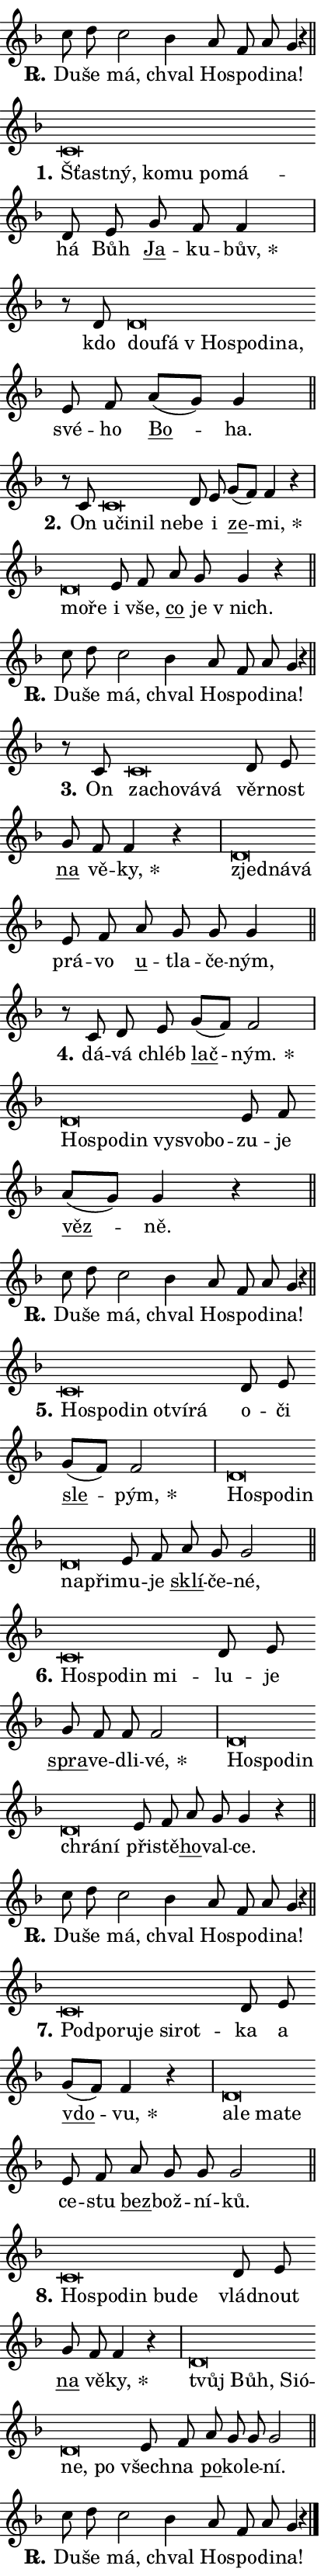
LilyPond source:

\version "2.24.0"
\header { tagline = "" }
\paper {
  indent = 0\cm
  top-margin = 0\cm
  right-margin = 0.13\cm % to fit lyric hyphens
  bottom-margin = 0\cm
  left-margin = 0\cm
  paper-width = 7\cm
  page-breaking = #ly:one-page-breaking
  system-system-spacing.basic-distance = #11
  score-system-spacing.basic-distance = #11
  ragged-last = ##f
}


%% Author: Thomas Morley
%% https://lists.gnu.org/archive/html/lilypond-user/2020-05/msg00002.html
#(define (line-position grob)
"Returns position of @var[grob} in current system:
   @code{'start}, if at first time-step
   @code{'end}, if at last time-step
   @code{'middle} otherwise
"
  (let* ((col (ly:item-get-column grob))
         (ln (ly:grob-object col 'left-neighbor))
         (rn (ly:grob-object col 'right-neighbor))
         (col-to-check-left (if (ly:grob? ln) ln col))
         (col-to-check-right (if (ly:grob? rn) rn col))
         (break-dir-left
           (and
             (ly:grob-property col-to-check-left 'non-musical #f)
             (ly:item-break-dir col-to-check-left)))
         (break-dir-right
           (and
             (ly:grob-property col-to-check-right 'non-musical #f)
             (ly:item-break-dir col-to-check-right))))
        (cond ((eqv? 1 break-dir-left) 'start)
              ((eqv? -1 break-dir-right) 'end)
              (else 'middle))))

#(define (tranparent-at-line-position vctor)
  (lambda (grob)
  "Relying on @code{line-position} select the relevant enry from @var{vctor}.
Used to determine transparency,"
    (case (line-position grob)
      ((end) (not (vector-ref vctor 0)))
      ((middle) (not (vector-ref vctor 1)))
      ((start) (not (vector-ref vctor 2))))))

noteHeadBreakVisibility =
#(define-music-function (break-visibility)(vector?)
"Makes @code{NoteHead}s transparent relying on @var{break-visibility}"
#{
  \override NoteHead.transparent =
    #(tranparent-at-line-position break-visibility)
#})

#(define delete-ledgers-for-transparent-note-heads
  (lambda (grob)
    "Reads whether a @code{NoteHead} is transparent.
If so this @code{NoteHead} is removed from @code{'note-heads} from
@var{grob}, which is supposed to be @code{LedgerLineSpanner}.
As a result ledgers are not printed for this @code{NoteHead}"
    (let* ((nhds-array (ly:grob-object grob 'note-heads))
           (nhds-list
             (if (ly:grob-array? nhds-array)
                 (ly:grob-array->list nhds-array)
                 '()))
           ;; Relies on the transparent-property being done before
           ;; Staff.LedgerLineSpanner.after-line-breaking is executed.
           ;; This is fragile ...
           (to-keep
             (remove
               (lambda (nhd)
                 (ly:grob-property nhd 'transparent #f))
               nhds-list)))
      ;; TODO find a better method to iterate over grob-arrays, similiar
      ;; to filter/remove etc for lists
      ;; For now rebuilt from scratch
      (set! (ly:grob-object grob 'note-heads)  '())
      (for-each
        (lambda (nhd)
          (ly:pointer-group-interface::add-grob grob 'note-heads nhd))
        to-keep))))

squashNotes = {
  \override NoteHead.X-extent = #'(-0.2 . 0.2)
  \override NoteHead.Y-extent = #'(-0.75 . 0)
  \override NoteHead.stencil =
    #(lambda (grob)
       (let ((pos (ly:grob-property grob 'staff-position)))
         (begin
           (if (< pos -7) (display "ERROR: Lower brevis then expected\n") (display "OK: Expected brevis position\n"))
           (if (<= pos -6) ly:text-interface::print ly:note-head::print))))
}
unSquashNotes = {
  \revert NoteHead.X-extent
  \revert NoteHead.Y-extent
  \revert NoteHead.stencil
}

hideNotes = \noteHeadBreakVisibility #begin-of-line-visible
unHideNotes = \noteHeadBreakVisibility #all-visible

% work-around for resetting accidentals
% https://lilypond.org/doc/v2.23/Documentation/notation/displaying-rhythms#unmetered-music
cadenzaMeasure = {
  \cadenzaOff
  \partial 1024 s1024
  \cadenzaOn
}

#(define-markup-command (accent layout props text) (markup?)
  "Underline accented syllable"
  (interpret-markup layout props
    #{\markup \override #'(offset . 4.3) \underline { #text }#}))

responsum = \markup \concat {
  "R" \hspace #-1.05 \path #0.1 #'((moveto 0 0.07) (lineto 0.9 0.8)) \hspace #0.05 "."
}

spaceSize = #0.6828661417322834 % exact space size for TeX Gyre Schola

\layout {
  \context {
    \Staff
    \remove "Time_signature_engraver"
    \override LedgerLineSpanner.after-line-breaking = #delete-ledgers-for-transparent-note-heads
  }
  \context {
    \Lyrics {
      \override LyricSpace.minimum-distance = \spaceSize
      \override LyricText.font-name = #"TeX Gyre Schola"
      \override LyricText.font-size = 1
      \override StanzaNumber.font-name = #"TeX Gyre Schola Bold"
      \override StanzaNumber.font-size = 1
    }
  }
  \context {
    \Score 
    \override NoteHead.text =
      #(lambda (grob) 
        (let ((pos (ly:grob-property grob 'staff-position)))
          #{\markup {
            \combine
              \halign #-0.55 \raise #(if (= pos -6) 0 0.5) \override #'(thickness . 2) \draw-line #'(3.2 . 0)
              \musicglyph "noteheads.sM1"
          }#}))
  }
}

% magnetic-lyrics.ily
%
%   written by
%     Jean Abou Samra <jean@abou-samra.fr>
%     Werner Lemberg <wl@gnu.org>
%
%   adapted by
%     Jiri Hon <jiri.hon@gmail.com>
%
% Version 2022-Apr-15

% https://www.mail-archive.com/lilypond-user@gnu.org/msg149350.html

#(define (Left_hyphen_pointer_engraver context)
   "Collect syllable-hyphen-syllable occurrences in lyrics and store
them in properties.  This engraver only looks to the left.  For
example, if the lyrics input is @code{foo -- bar}, it does the
following.

@itemize @bullet
@item
Set the @code{text} property of the @code{LyricHyphen} grob between
@q{foo} and @q{bar} to @code{foo}.

@item
Set the @code{left-hyphen} property of the @code{LyricText} grob with
text @q{foo} to the @code{LyricHyphen} grob between @q{foo} and
@q{bar}.
@end itemize

Use this auxiliary engraver in combination with the
@code{lyric-@/text::@/apply-@/magnetic-@/offset!} hook."
   (let ((hyphen #f)
         (text #f))
     (make-engraver
      (acknowledgers
       ((lyric-syllable-interface engraver grob source-engraver)
        (set! text grob)))
      (end-acknowledgers
       ((lyric-hyphen-interface engraver grob source-engraver)
        ;(when (not (grob::has-interface grob 'lyric-space-interface))
          (set! hyphen grob)));)
      ((stop-translation-timestep engraver)
       (when (and text hyphen)
         (ly:grob-set-object! text 'left-hyphen hyphen))
       (set! text #f)
       (set! hyphen #f)))))

#(define (lyric-text::apply-magnetic-offset! grob)
   "If the space between two syllables is less than the value in
property @code{LyricText@/.details@/.squash-threshold}, move the right
syllable to the left so that it gets concatenated with the left
syllable.

Use this function as a hook for
@code{LyricText@/.after-@/line-@/breaking} if the
@code{Left_@/hyphen_@/pointer_@/engraver} is active."
   (let ((hyphen (ly:grob-object grob 'left-hyphen #f)))
     (when hyphen
       (let ((left-text (ly:spanner-bound hyphen LEFT)))
         (when (grob::has-interface left-text 'lyric-syllable-interface)
           (let* ((common (ly:grob-common-refpoint grob left-text X))
                  (this-x-ext (ly:grob-extent grob common X))
                  (left-x-ext
                   (begin
                     ;; Trigger magnetism for left-text.
                     (ly:grob-property left-text 'after-line-breaking)
                     (ly:grob-extent left-text common X)))
                  ;; `delta` is the gap width between two syllables.
                  (delta (- (interval-start this-x-ext)
                            (interval-end left-x-ext)))
                  (details (ly:grob-property grob 'details))
                  (threshold (assoc-get 'squash-threshold details 0.2)))
             (when (< delta threshold)
               (let* (;; We have to manipulate the input text so that
                      ;; ligatures crossing syllable boundaries are not
                      ;; disabled.  For languages based on the Latin
                      ;; script this is essentially a beautification.
                      ;; However, for non-Western scripts it can be a
                      ;; necessity.
                      (lt (ly:grob-property left-text 'text))
                      (rt (ly:grob-property grob 'text))
                      (is-space (grob::has-interface hyphen 'lyric-space-interface))
                      (space (if is-space " " ""))
                      (extra-delta (if is-space spaceSize 0))
                      ;; Append new syllable.
                      (ltrt-space (if (and (string? lt) (string? rt))
                                (string-append lt space rt)
                                (make-concat-markup (list lt space rt))))
                      ;; Right-align `ltrt` to the right side.
                      (ltrt-space-markup (grob-interpret-markup
                               grob
                               (make-translate-markup
                                (cons (interval-length this-x-ext) 0)
                                (make-right-align-markup ltrt-space)))))
                 (begin
                   ;; Don't print `left-text`.
                   (ly:grob-set-property! left-text 'stencil #f)
                   ;; Set text and stencil (which holds all collected
                   ;; syllables so far) and shift it to the left.
                   (ly:grob-set-property! grob 'text ltrt-space)
                   (ly:grob-set-property! grob 'stencil ltrt-space-markup)
                   (ly:grob-translate-axis! grob (- (- delta extra-delta)) X))))))))))


#(define (lyric-hyphen::displace-bounds-first grob)
   ;; Make very sure this callback isn't triggered too early.
   (let ((left (ly:spanner-bound grob LEFT))
         (right (ly:spanner-bound grob RIGHT)))
     (ly:grob-property left 'after-line-breaking)
     (ly:grob-property right 'after-line-breaking)
     (ly:lyric-hyphen::print grob)))

squashThreshold = #0.4

\layout {
  \context {
    \Lyrics
    \consists #Left_hyphen_pointer_engraver
    \override LyricText.after-line-breaking =
      #lyric-text::apply-magnetic-offset!
    \override LyricHyphen.stencil = #lyric-hyphen::displace-bounds-first
    \override LyricText.details.squash-threshold = \squashThreshold
    \override LyricHyphen.minimum-distance = 0
    \override LyricHyphen.minimum-length = \squashThreshold
  }
}

squashText = \override LyricText.details.squash-threshold = 9999
unSquashText = \override LyricText.details.squash-threshold = \squashThreshold

leftText = \override LyricText.self-alignment-X = #LEFT
unLeftText = \revert LyricText.self-alignment-X

starOffset = #(lambda (grob) 
                (let ((x_offset (ly:self-alignment-interface::aligned-on-x-parent grob)))
                  (if (= x_offset 0) 0 (+ x_offset 1.2))))

star = #(define-music-function (syllable)(string?)
"Append star separator at the end of a syllable"
#{
  \once \override LyricText.X-offset = #starOffset
  \lyricmode { \markup {
    #syllable
    \override #'((font-name . "TeX Gyre Schola Bold")) \hspace #0.2 \lower #0.65 \larger "*"
  } }
#})

starAccent = #(define-music-function (syllable)(string?)
"Append star separator at the end of a syllable and make accent"
#{
  \once \override LyricText.X-offset = #starOffset
  \lyricmode { \markup {
    \accent #syllable
    \override #'((font-name . "TeX Gyre Schola Bold")) \hspace #0.2 \lower #0.65 \larger "*"
  } }
#})

breath = #(define-music-function (syllable)(string?)
"Append breathing indicator at the end of a syllable"
#{
  \lyricmode { \markup { #syllable "+" } }
#})

optionalBreath = #(define-music-function (syllable)(string?)
"Append optional breathing indicator at the end of a syllable"
#{
  \lyricmode { \markup { #syllable "(+)" } }
#})


\score {
    <<
        \new Voice = "melody" { \cadenzaOn \key f \major \relative { c''8 d c2 bes4 a8 f a g4 r \cadenzaMeasure \bar "||" \break } }
        \new Lyrics \lyricsto "melody" { \lyricmode { \set stanza = \responsum
Du -- še má, chval Ho -- spo -- di -- na! } }
    >>
    \layout {}
}

\score {
    <<
        \new Voice = "melody" { \cadenzaOn \key f \major \relative { \squashNotes c'\breve*1/16 \hideNotes \breve*1/16 \bar "" \breve*1/16 \bar "" \breve*1/16 \bar "" \breve*1/16 \breve*1/16 \bar "" \unHideNotes \unSquashNotes d8 e \bar "" g f f4 \cadenzaMeasure \bar "|" r8 d8 \squashNotes d\breve*1/16 \hideNotes \breve*1/16 \bar "" \breve*1/16 \bar "" \breve*1/16 \bar "" \breve*1/16 \breve*1/16 \bar "" \unHideNotes \unSquashNotes e8 f \bar "" a[( g)] g4 \cadenzaMeasure \bar "||" \break } }
        \new Lyrics \lyricsto "melody" { \lyricmode { \set stanza = "1."
\leftText Šťast -- \squashText ný, ko -- mu po -- má -- \unLeftText \unSquashText há Bůh \markup \accent Ja -- ku -- \star bův, kdo \leftText dou -- \squashText fá "v Ho" -- spo -- di -- na, \unLeftText \unSquashText své -- ho \markup \accent Bo -- ha. } }
    >>
    \layout {}
}

\score {
    <<
        \new Voice = "melody" { \cadenzaOn \key f \major \relative { r8 c'8 \squashNotes c\breve*1/16 \hideNotes \breve*1/16 \bar "" \breve*1/16 \breve*1/16 \bar "" \unHideNotes \unSquashNotes d8 e \bar "" g[( f)] f4 r \cadenzaMeasure \bar "|" \squashNotes d\breve*1/16 \hideNotes \breve*1/16 \bar "" \unHideNotes \unSquashNotes e8 f \bar "" a g g4 r \cadenzaMeasure \bar "||" \break } }
        \new Lyrics \lyricsto "melody" { \lyricmode { \set stanza = "2."
On \leftText u -- \squashText či -- nil ne -- \unLeftText \unSquashText be i \markup \accent ze -- \star mi, \leftText mo -- \squashText ře \unLeftText \unSquashText i vše, \markup \accent co je "v nich." } }
    >>
    \layout {}
}

\score {
    <<
        \new Voice = "melody" { \cadenzaOn \key f \major \relative { c''8 d c2 bes4 a8 f a g4 r \cadenzaMeasure \bar "||" \break } }
        \new Lyrics \lyricsto "melody" { \lyricmode { \set stanza = \responsum
Du -- še má, chval Ho -- spo -- di -- na! } }
    >>
    \layout {}
}

\score {
    <<
        \new Voice = "melody" { \cadenzaOn \key f \major \relative { r8 c'8 \squashNotes c\breve*1/16 \hideNotes \breve*1/16 \bar "" \breve*1/16 \breve*1/16 \bar "" \unHideNotes \unSquashNotes d8 e \bar "" g f f4 r \cadenzaMeasure \bar "|" \squashNotes d\breve*1/16 \hideNotes \breve*1/16 \breve*1/16 \bar "" \unHideNotes \unSquashNotes e8 f \bar "" a g g g4 \cadenzaMeasure \bar "||" \break } }
        \new Lyrics \lyricsto "melody" { \lyricmode { \set stanza = "3."
On \leftText za -- \squashText cho -- vá -- vá \unLeftText \unSquashText věr -- nost \markup \accent na vě -- \star ky, \leftText zjed -- \squashText ná -- vá \unLeftText \unSquashText prá -- vo \markup \accent u -- tla -- če -- ným, } }
    >>
    \layout {}
}

\score {
    <<
        \new Voice = "melody" { \cadenzaOn \key f \major \relative { r8 c' d8 e \bar "" g[( f)] f2 \cadenzaMeasure \bar "|" \squashNotes d\breve*1/16 \hideNotes \breve*1/16 \bar "" \breve*1/16 \bar "" \breve*1/16 \bar "" \breve*1/16 \breve*1/16 \bar "" \unHideNotes \unSquashNotes e8 f \bar "" a[( g)] g4 r \cadenzaMeasure \bar "||" \break } }
        \new Lyrics \lyricsto "melody" { \lyricmode { \set stanza = "4."
dá -- vá chléb \markup \accent lač -- \star ným. \leftText Ho -- \squashText spo -- din vy -- svo -- bo -- \unLeftText \unSquashText zu -- je \markup \accent věz -- ně. } }
    >>
    \layout {}
}

\score {
    <<
        \new Voice = "melody" { \cadenzaOn \key f \major \relative { c''8 d c2 bes4 a8 f a g4 r \cadenzaMeasure \bar "||" \break } }
        \new Lyrics \lyricsto "melody" { \lyricmode { \set stanza = \responsum
Du -- še má, chval Ho -- spo -- di -- na! } }
    >>
    \layout {}
}

\score {
    <<
        \new Voice = "melody" { \cadenzaOn \key f \major \relative { \squashNotes c'\breve*1/16 \hideNotes \breve*1/16 \bar "" \breve*1/16 \bar "" \breve*1/16 \bar "" \breve*1/16 \breve*1/16 \bar "" \unHideNotes \unSquashNotes d8 e \bar "" g[( f)] f2 \cadenzaMeasure \bar "|" \squashNotes d\breve*1/16 \hideNotes \breve*1/16 \bar "" \breve*1/16 \bar "" \breve*1/16 \breve*1/16 \bar "" \unHideNotes \unSquashNotes e8 f \bar "" a g g2 \cadenzaMeasure \bar "||" \break } }
        \new Lyrics \lyricsto "melody" { \lyricmode { \set stanza = "5."
\leftText Ho -- \squashText spo -- din o -- tví -- rá \unLeftText \unSquashText o -- či \markup \accent sle -- \star pým, \leftText Ho -- \squashText spo -- din na -- při -- \unLeftText \unSquashText mu -- je \markup \accent sklí -- če -- né, } }
    >>
    \layout {}
}

\score {
    <<
        \new Voice = "melody" { \cadenzaOn \key f \major \relative { \squashNotes c'\breve*1/16 \hideNotes \breve*1/16 \bar "" \breve*1/16 \breve*1/16 \bar "" \unHideNotes \unSquashNotes d8 e \bar "" g f f f2 \cadenzaMeasure \bar "|" \squashNotes d\breve*1/16 \hideNotes \breve*1/16 \bar "" \breve*1/16 \bar "" \breve*1/16 \breve*1/16 \bar "" \unHideNotes \unSquashNotes e8 f \bar "" a g g4 r \cadenzaMeasure \bar "||" \break } }
        \new Lyrics \lyricsto "melody" { \lyricmode { \set stanza = "6."
\leftText Ho -- \squashText spo -- din mi -- \unLeftText \unSquashText lu -- je \markup \accent spra -- ve -- dli -- \star vé, \leftText Ho -- \squashText spo -- din chrá -- ní \unLeftText \unSquashText při -- stě -- \markup \accent ho -- val -- ce. } }
    >>
    \layout {}
}

\score {
    <<
        \new Voice = "melody" { \cadenzaOn \key f \major \relative { c''8 d c2 bes4 a8 f a g4 r \cadenzaMeasure \bar "||" \break } }
        \new Lyrics \lyricsto "melody" { \lyricmode { \set stanza = \responsum
Du -- še má, chval Ho -- spo -- di -- na! } }
    >>
    \layout {}
}

\score {
    <<
        \new Voice = "melody" { \cadenzaOn \key f \major \relative { \squashNotes c'\breve*1/16 \hideNotes \breve*1/16 \bar "" \breve*1/16 \bar "" \breve*1/16 \bar "" \breve*1/16 \breve*1/16 \bar "" \unHideNotes \unSquashNotes d8 e \bar "" g[( f)] f4 r \cadenzaMeasure \bar "|" \squashNotes d\breve*1/16 \hideNotes \breve*1/16 \bar "" \breve*1/16 \breve*1/16 \bar "" \unHideNotes \unSquashNotes e8 f \bar "" a g g g2 \cadenzaMeasure \bar "||" \break } }
        \new Lyrics \lyricsto "melody" { \lyricmode { \set stanza = "7."
\leftText Pod -- \squashText po -- ru -- je si -- rot -- \unLeftText \unSquashText ka a \markup \accent vdo -- \star vu, \leftText a -- \squashText le ma -- te \unLeftText \unSquashText ce -- stu \markup \accent bez -- bož -- ní -- ků. } }
    >>
    \layout {}
}

\score {
    <<
        \new Voice = "melody" { \cadenzaOn \key f \major \relative { \squashNotes c'\breve*1/16 \hideNotes \breve*1/16 \bar "" \breve*1/16 \bar "" \breve*1/16 \breve*1/16 \bar "" \unHideNotes \unSquashNotes d8 e \bar "" g f f4 r \cadenzaMeasure \bar "|" \squashNotes d\breve*1/16 \hideNotes \breve*1/16 \bar "" \breve*1/16 \bar "" \breve*1/16 \bar "" \breve*1/16 \breve*1/16 \bar "" \unHideNotes \unSquashNotes e8 f \bar "" a g g g2 \cadenzaMeasure \bar "||" \break } }
        \new Lyrics \lyricsto "melody" { \lyricmode { \set stanza = "8."
\leftText Ho -- \squashText spo -- din bu -- de \unLeftText \unSquashText vlád -- nout \markup \accent na vě -- \star ky, \leftText tvůj \squashText Bůh, Si -- ó -- ne, po \unLeftText \unSquashText všech -- na \markup \accent po -- ko -- le -- ní. } }
    >>
    \layout {}
}

\score {
    <<
        \new Voice = "melody" { \cadenzaOn \key f \major \relative { c''8 d c2 bes4 a8 f a g4 r \cadenzaMeasure \bar "||" \break } \bar "|." }
        \new Lyrics \lyricsto "melody" { \lyricmode { \set stanza = \responsum
Du -- še má, chval Ho -- spo -- di -- na! } }
    >>
    \layout {}
}
